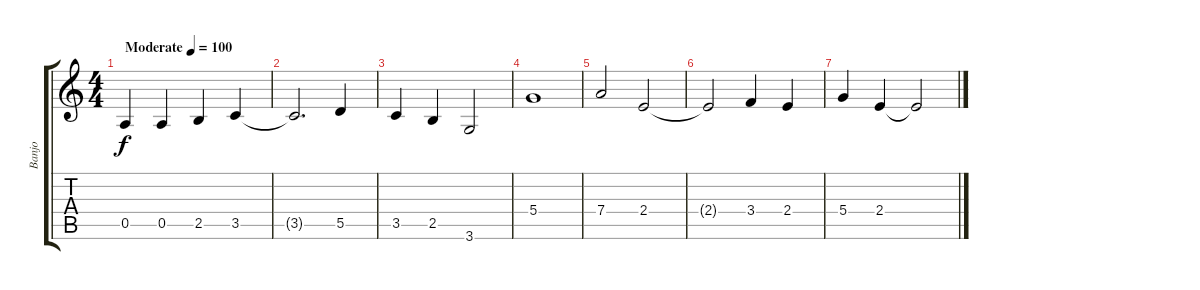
\track ("Banjo" "Banjo") {instrument banjo}
\staff {score tabs}
\tuning (E4 B3 G3 D3 A2 E2) {hide}
\displaytranspose 12
\ts (4 4)
\tempo (100 "Moderate")
\clef g2
\ks c
0.5.4{dy f instrument banjo} 0.5.4 2.5.4 3.5.4 |
3.5{t}.2{d} 5.5.4 |
3.5.4 2.5.4 3.6.2 |
5.4.1 |
7.4.2 2.4.2 |
2.4{t}.2 3.4.4 2.4.4 |
5.4.4 2.4.4 2.4{t}.2
